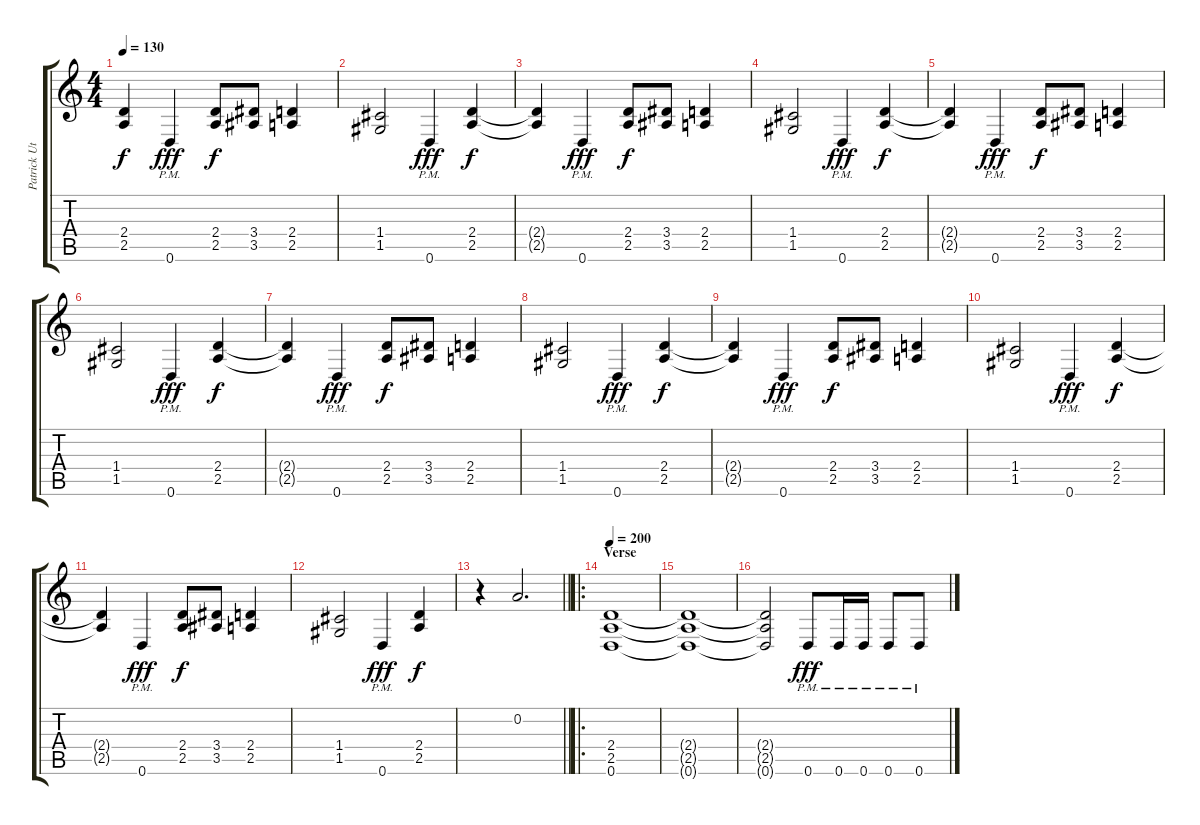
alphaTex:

\track ("Patrick Uterwijk" "Patrick Ut") {instrument distortionguitar}
\staff {score tabs}
\tuning (D4 A3 F3 C3 G2 D2) {hide}
\ts (4 4)
\tempo 130
\clef g2
\ks c
(2.4{t} 2.5{t}).4{dy f} 0.6{pm}.4{dy fff} (2.4 2.5).8{dy f} (3.4 3.5).8 (2.4 2.5).4 |
(1.4 1.5).2 0.6{pm}.4{dy fff} (2.4 2.5).4{dy f} |
(2.4{t} 2.5{t}).4 0.6{pm}.4{dy fff} (2.4 2.5).8{dy f} (3.4 3.5).8 (2.4 2.5).4 |
(1.4 1.5).2 0.6{pm}.4{dy fff} (2.4 2.5).4{dy f} |
(2.4{t} 2.5{t}).4 0.6{pm}.4{dy fff} (2.4 2.5).8{dy f} (3.4 3.5).8 (2.4 2.5).4 |
(1.4 1.5).2 0.6{pm}.4{dy fff} (2.4 2.5).4{dy f} |
(2.4{t} 2.5{t}).4 0.6{pm}.4{dy fff} (2.4 2.5).8{dy f} (3.4 3.5).8 (2.4 2.5).4 |
(1.4 1.5).2 0.6{pm}.4{dy fff} (2.4 2.5).4{dy f} |
(2.4{t} 2.5{t}).4 0.6{pm}.4{dy fff} (2.4 2.5).8{dy f} (3.4 3.5).8 (2.4 2.5).4 |
(1.4 1.5).2 0.6{pm}.4{dy fff} (2.4 2.5).4{dy f} |
(2.4{t} 2.5{t}).4 0.6{pm}.4{dy fff} (2.4 2.5).8{dy f} (3.4 3.5).8 (2.4 2.5).4 |
(1.4 1.5).2 0.6{pm}.4{dy fff} (2.4 2.5).4{dy f} |
\barLineRight lightlight
r.4 0.2.2{d instrument reversecymbal} |
\ro
\section ("" "Verse")
\tempo 200
(2.4 2.5 0.6).1{instrument distortionguitar} |
(2.4{t} 2.5{t} 0.6{t}).1 |
(2.4{t} 2.5{t} 0.6{t}).2 0.6{pm}.8{dy fff} 0.6{pm}.16 0.6{pm}.16 0.6{pm}.8 0.6{pm}.8
